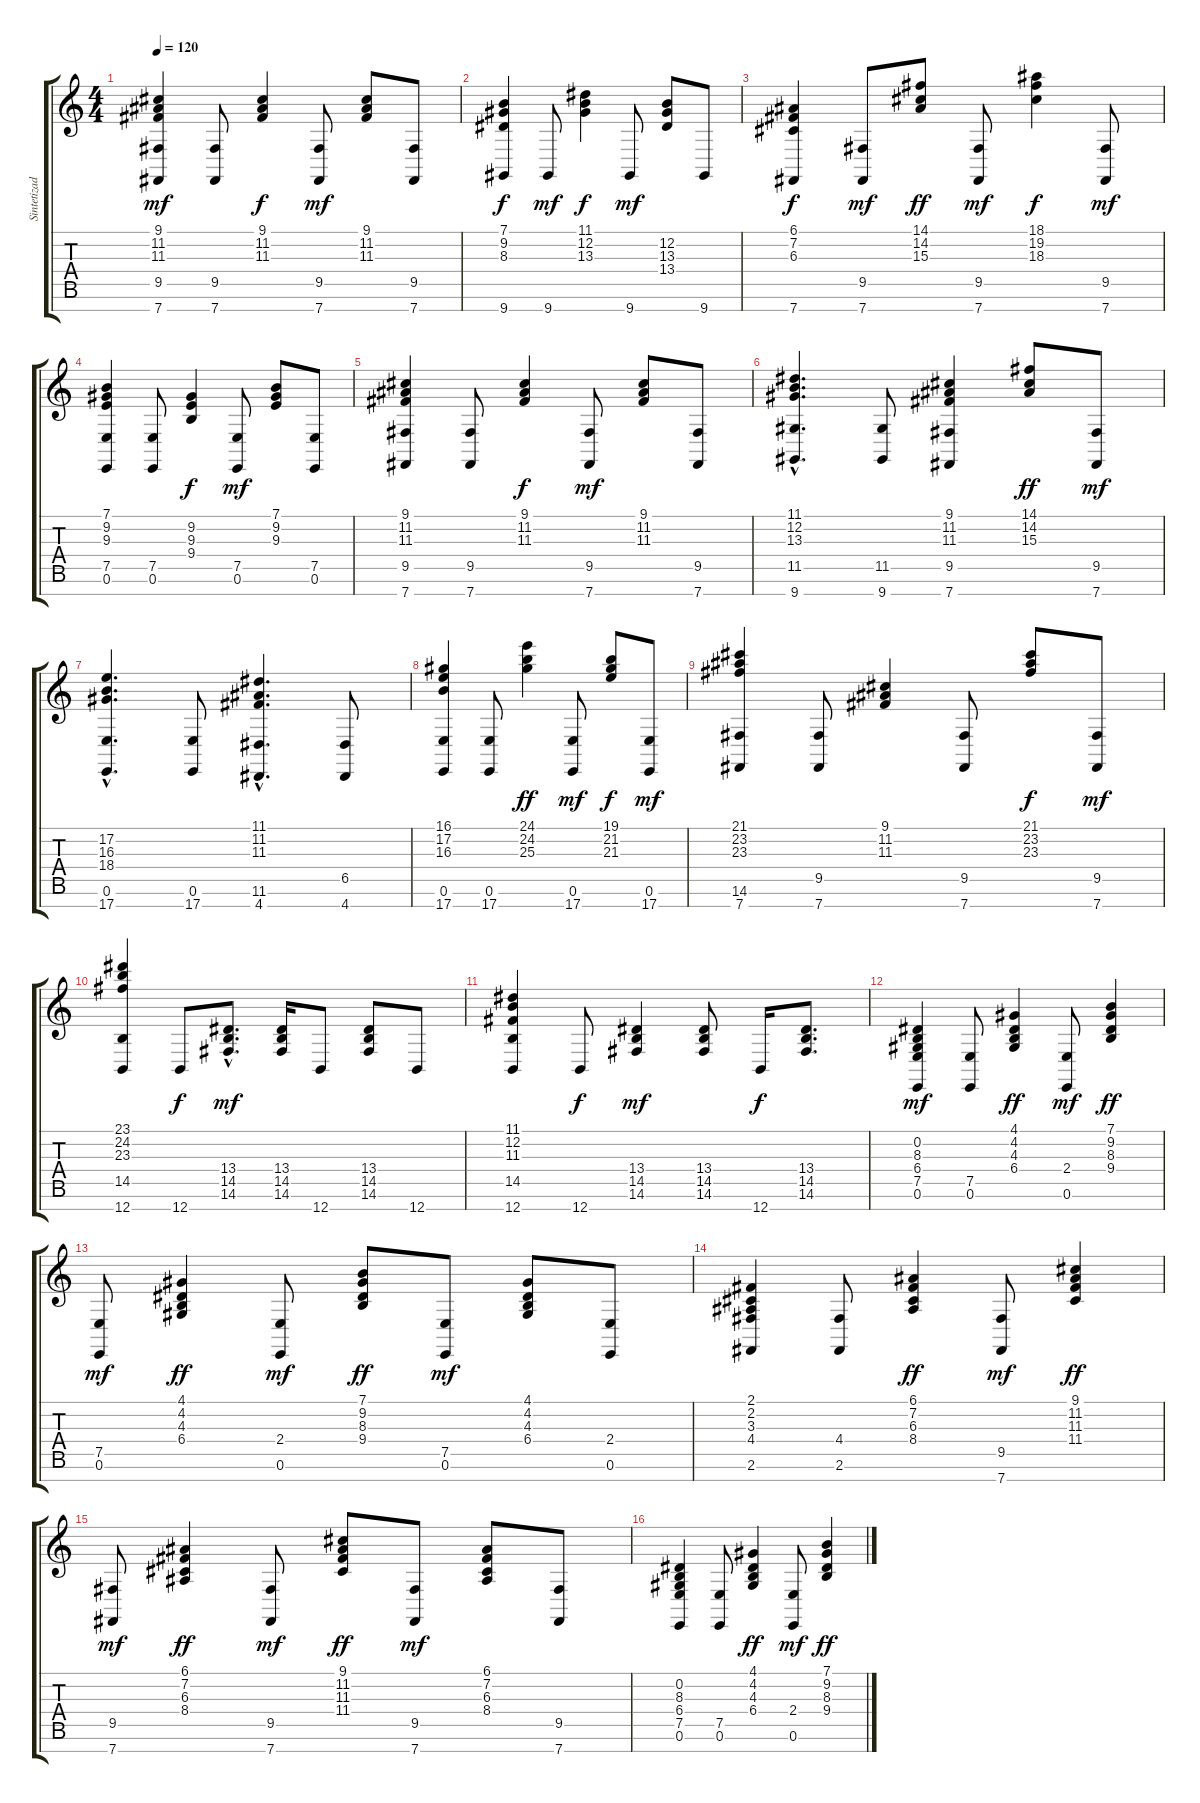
\track ("Sintetizador" "Sintetizad") {instrument brightacousticpiano}
\staff {score tabs}
\tuning (E4 B3 G3 D3 A2 E2 B1) {hide}
\ts (4 4)
\tempo 120
\clef g2
\ks c
(9.1 11.2 11.3 9.5 7.7).4{dy mf} (9.5 7.7).8 (9.1 11.2 11.3).4{dy f} (9.5 7.7).8{dy mf} (9.1 11.2 11.3).8 (9.5 7.7).8 |
(7.1 9.2 8.3 9.7).4{dy f} 9.7.8{dy mf} (11.1 12.2 13.3).4{dy f} 9.7.8{dy mf} (12.2 13.3 13.4).8 9.7.8 |
(6.1 7.2 6.3 7.7).4{dy f} (9.5 7.7).8{dy mf} (14.1 14.2 15.3).8{dy ff} (9.5 7.7).8{dy mf} (18.1 19.2 18.3).4{dy f} (9.5 7.7).8{dy mf} |
(7.1 9.2 9.3 7.5 0.6).4 (7.5 0.6).8 (9.2 9.3 9.4).4{dy f} (7.5 0.6).8{dy mf} (7.1 9.2 9.3).8 (7.5 0.6).8 |
(9.1 11.2 11.3 9.5 7.7).4 (9.5 7.7).8 (9.1 11.2 11.3).4{dy f} (9.5 7.7).8{dy mf} (9.1 11.2 11.3).8 (9.5 7.7).8 |
(11.1{hac} 12.2{hac} 13.3{hac} 11.5{hac} 9.7{hac}).4{d} (11.5 9.7).8 (9.1 11.2 11.3 9.5 7.7).4 (14.1 14.2 15.3).8{dy ff} (9.5 7.7).8{dy mf} |
(17.2{hac} 16.3{hac} 18.4{hac} 0.6{hac} 17.7{hac}).4{d} (0.6 17.7).8 (11.1{hac} 11.2{hac} 11.3{hac} 11.6{hac} 4.7{hac}).4{d} (6.5 4.7).8 |
(16.1 17.2 16.3 0.6 17.7).4 (0.6 17.7).8 (24.1 24.2 25.3).4{dy ff} (0.6 17.7).8{dy mf} (19.1 21.2 21.3).8{dy f} (0.6 17.7).8{dy mf} |
(21.1 23.2 23.3 14.6 7.7).4 (9.5 7.7).8 (9.1 11.2 11.3).4 (9.5 7.7).8 (21.1 23.2 23.3).8{dy f} (9.5 7.7).8{dy mf} |
(23.1 24.2 23.3 14.5 12.7).4 12.7.8{dy f} (13.4{hac} 14.5{hac} 14.6{hac}).8{d dy mf} (13.4 14.5 14.6).16 12.7.8 (13.4 14.5 14.6).8 12.7.8 |
(11.1 12.2 11.3 14.5 12.7).4 12.7.8{dy f} (13.4 14.5 14.6).4{dy mf} (13.4 14.5 14.6).8 12.7.16{dy f} (13.4 14.5 14.6).8{d} |
(0.2 8.3 6.4 7.5 0.6).4{dy mf} (7.5 0.6).8 (4.1 4.2 4.3 6.4).4{dy ff} (2.4 0.6).8{dy mf} (7.1 9.2 8.3 9.4).4{dy ff} |
(7.5 0.6).8{dy mf} (4.1 4.2 4.3 6.4).4{dy ff} (2.4 0.6).8{dy mf} (7.1 9.2 8.3 9.4).8{dy ff} (7.5 0.6).8{dy mf} (4.1 4.2 4.3 6.4).8 (2.4 0.6).8 |
(2.1 2.2 3.3 4.4 2.6).4 (4.4 2.6).8 (6.1 7.2 6.3 8.4).4{dy ff} (9.5 7.7).8{dy mf} (9.1 11.2 11.3 11.4).4{dy ff} |
(9.5 7.7).8{dy mf} (6.1 7.2 6.3 8.4).4{dy ff} (9.5 7.7).8{dy mf} (9.1 11.2 11.3 11.4).8{dy ff} (9.5 7.7).8{dy mf} (6.1 7.2 6.3 8.4).8 (9.5 7.7).8 |
(0.2 8.3 6.4 7.5 0.6).4 (7.5 0.6).8 (4.1 4.2 4.3 6.4).4{dy ff} (2.4 0.6).8{dy mf} (7.1 9.2 8.3 9.4).4{dy ff}
